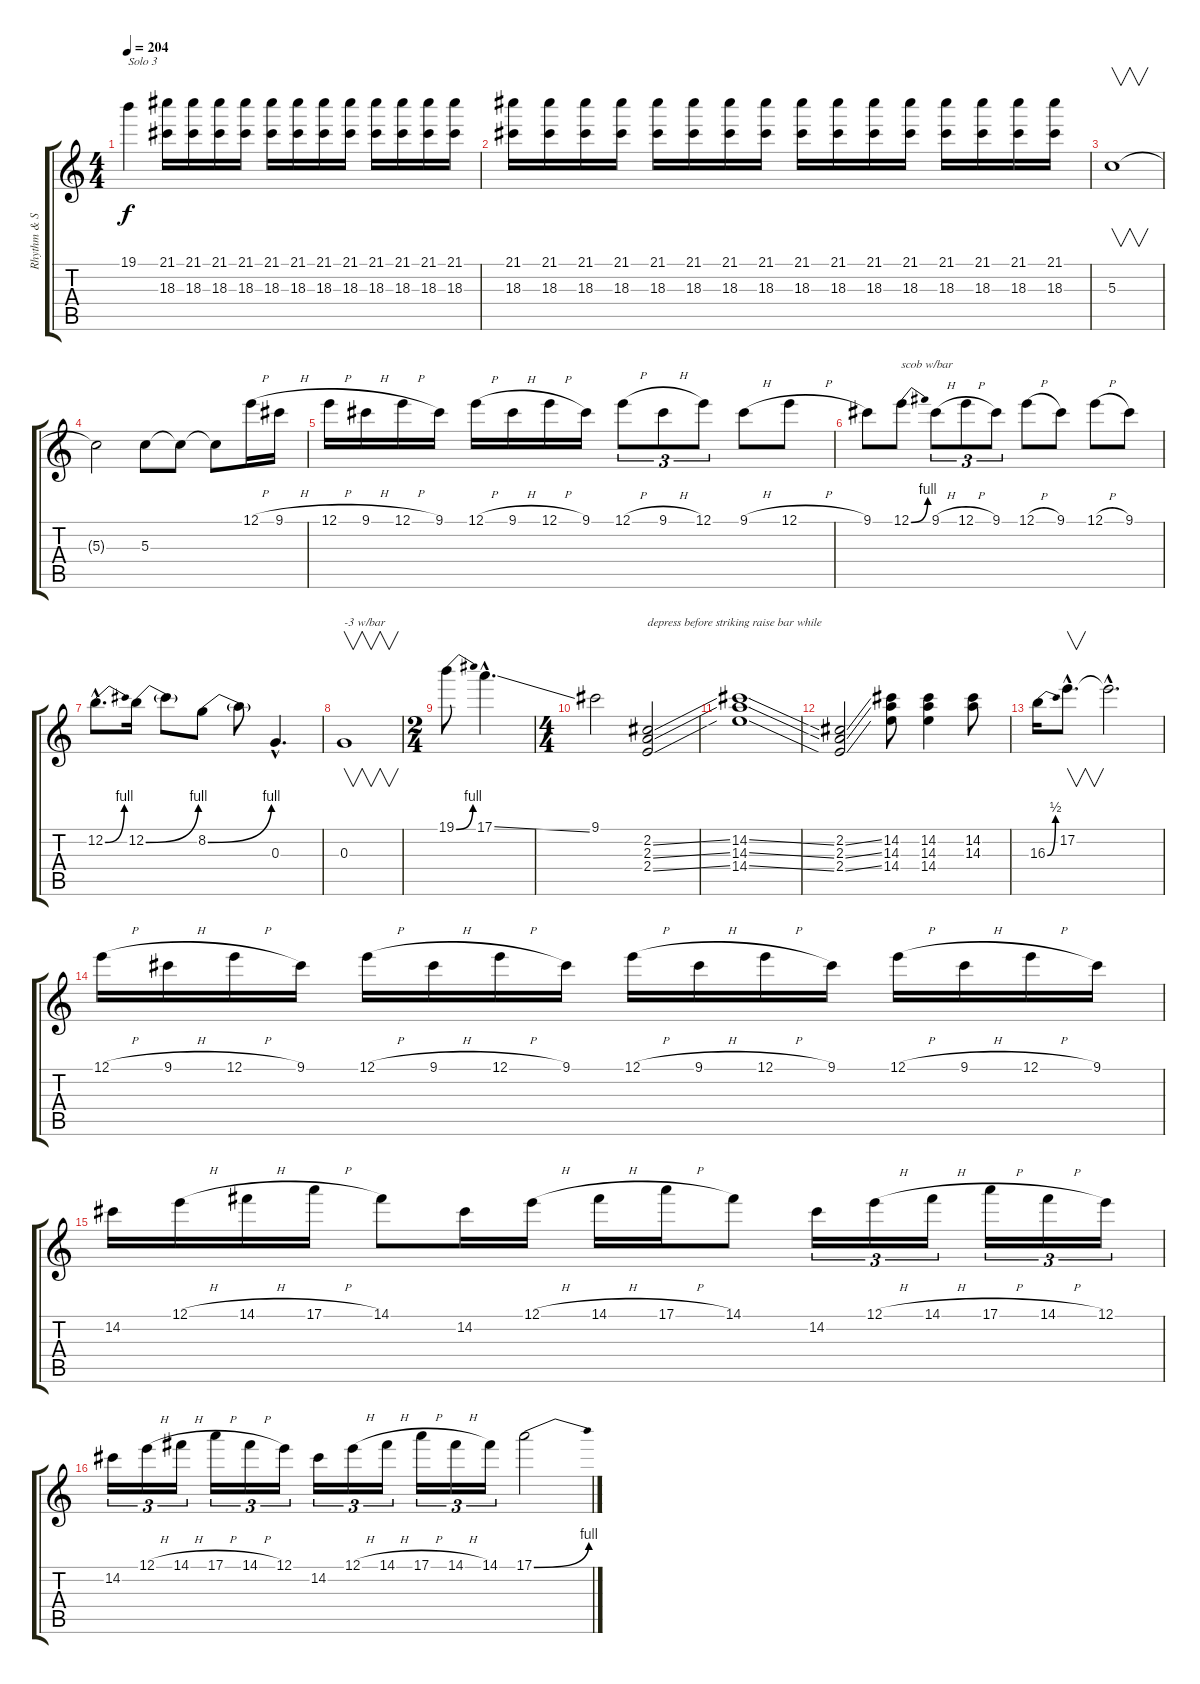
\track ("Rhythm & Soli(Distortion)" "Rhythm & S") {instrument distortionguitar}
\staff {score tabs}
\tuning (E4 B3 G3 D3 A2 E2) {hide}
\ts (4 4)
\tempo 204
\clef g2
\ks c
19.1{t}.4{txt "Solo 3" dy f} (21.1 18.3).16 (21.1 18.3).16 (21.1 18.3).16 (21.1 18.3).16 (21.1 18.3).16 (21.1 18.3).16 (21.1 18.3).16 (21.1 18.3).16 (21.1 18.3).16 (21.1 18.3).16 (21.1 18.3).16 (21.1 18.3).16 |
(21.1 18.3).16 (21.1 18.3).16 (21.1 18.3).16 (21.1 18.3).16 (21.1 18.3).16 (21.1 18.3).16 (21.1 18.3).16 (21.1 18.3).16 (21.1 18.3).16 (21.1 18.3).16 (21.1 18.3).16 (21.1 18.3).16 (21.1 18.3).16 (21.1 18.3).16 (21.1 18.3).16 (21.1 18.3).16 |
5.3.1{v} |
5.3{t}.2 5.3.8 5.3{t}.8 5.3{t}.8 12.1{h}.16 9.1{h}.16 |
12.1{h}.16 9.1{h}.16 12.1{h}.16 9.1.16 12.1{h}.16 9.1{h}.16 12.1{h}.16 9.1.16 12.1{h}.8{tu (3 2)} 9.1{h}.8{tu (3 2)} 12.1.8{tu (3 2)} 9.1{h}.8 12.1{h}.8 |
9.1.8 12.1{be (bend 0 0 60 4)}.8{txt "scob w/bar"} 9.1{h}.8{tu (3 2)} 12.1{h}.8{tu (3 2)} 9.1.8{tu (3 2)} 12.1{h}.8 9.1.8 12.1{h}.8 9.1.8 |
12.2{be (bend 0 0 60 4) hac}.8{d} 12.2{be (bend 0 0 60 4)}.16 12.2{t}.8 8.2{be (bend 0 0 60 4)}.8 8.2{t}.8 0.3{hac}.4{d} |
0.3.1{v txt "-3 w/bar"} |
\ts (2 4)
19.1{be (bend 0 0 60 4)}.8 17.1{ss hac}.4{d} |
\ts (4 4)
9.1.2 (2.2{ss} 2.3{ss} 2.4{ss}).2{txt "depress before striking raise bar while"} |
(14.2{ss} 14.3{ss} 14.4{ss}).1 |
(2.2{ss} 2.3{ss} 2.4{ss}).2 (14.2 14.3 14.4).8 (14.2 14.3 14.4).4 (14.2 14.3).8 |
16.3{be (bend 0 0 60 2)}.16 17.2{hac}.8{v d} 17.2{hac t}.2{d} |
12.1{h}.16 9.1{h}.16 12.1{h}.16 9.1.16 12.1{h}.16 9.1{h}.16 12.1{h}.16 9.1.16 12.1{h}.16 9.1{h}.16 12.1{h}.16 9.1.16 12.1{h}.16 9.1{h}.16 12.1{h}.16 9.1.16 |
14.2.16 12.1{h}.16 14.1{h}.16 17.1{h}.16 14.1.8 14.2.16 12.1{h}.16 14.1{h}.16 17.1{h}.16 14.1.8 14.2.16{tu (3 2)} 12.1{h}.16{tu (3 2)} 14.1{h}.16{tu (3 2)} 17.1{h}.16{tu (3 2)} 14.1{h}.16{tu (3 2)} 12.1.16{tu (3 2)} |
14.2.16{tu (3 2)} 12.1{h}.16{tu (3 2)} 14.1{h}.16{tu (3 2)} 17.1{h}.16{tu (3 2)} 14.1{h}.16{tu (3 2)} 12.1.16{tu (3 2)} 14.2.16{tu (3 2)} 12.1{h}.16{tu (3 2)} 14.1{h}.16{tu (3 2)} 17.1{h}.16{tu (3 2)} 14.1{h}.16{tu (3 2)} 14.1.16{tu (3 2)} 17.1{be (bend 0 0 60 4)}.2
